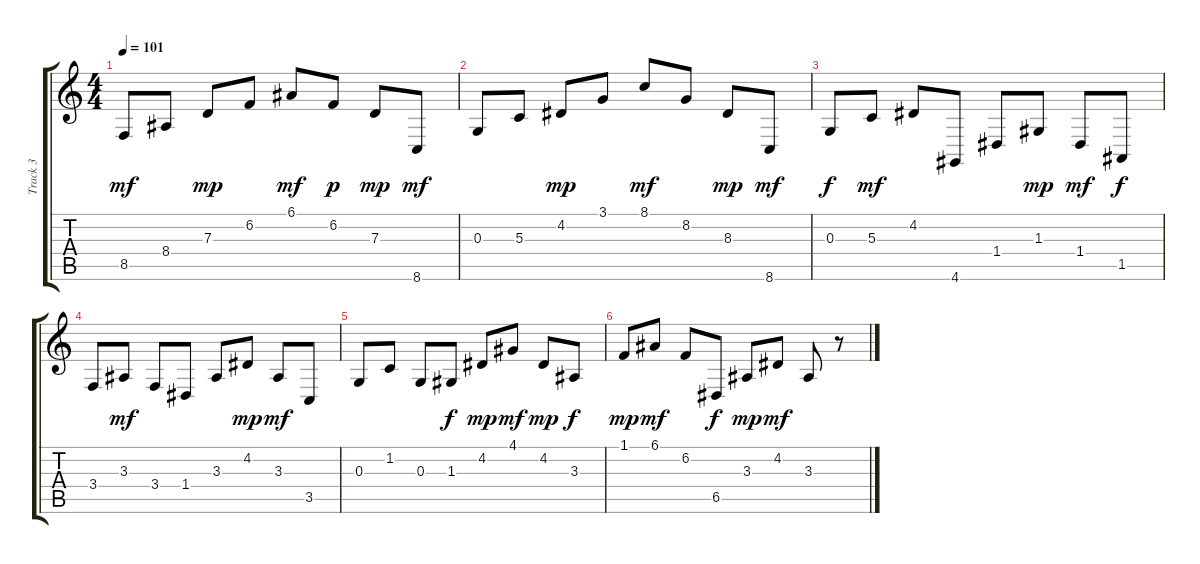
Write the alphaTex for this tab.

\track ("Track 3" "Track 3") {instrument orchestralharp}
\staff {score tabs}
\tuning (E4 B3 G3 D3 A2 E2) {hide}
\ts (4 4)
\tempo 101
\clef g2
\ks c
8.5.8{dy mf} 8.4.8 7.3.8{dy mp} 6.2.8 6.1.8{dy mf} 6.2.8{dy p} 7.3.8{dy mp} 8.6.8{dy mf} |
0.3.8 5.3.8 4.2.8{dy mp} 3.1.8 8.1.8{dy mf} 8.2.8 8.3.8{dy mp} 8.6.8{dy mf} |
0.3.8{dy f} 5.3.8{dy mf} 4.2.8 4.6.8 1.4.8 1.3.8{dy mp} 1.4.8{dy mf} 1.5.8{dy f} |
3.4.8 3.3.8{dy mf} 3.4.8 1.4.8 3.3.8 4.2.8{dy mp} 3.3.8{dy mf} 3.5.8 |
0.3.8 1.2.8 0.3.8 1.3.8{dy f} 4.2.8{dy mp} 4.1.8{dy mf} 4.2.8{dy mp} 3.3.8{dy f} |
1.1.8{dy mp} 6.1.8{dy mf} 6.2.8 6.5.8{dy f} 3.3.8{dy mp} 4.2.8{dy mf} 3.3.8 r.8
